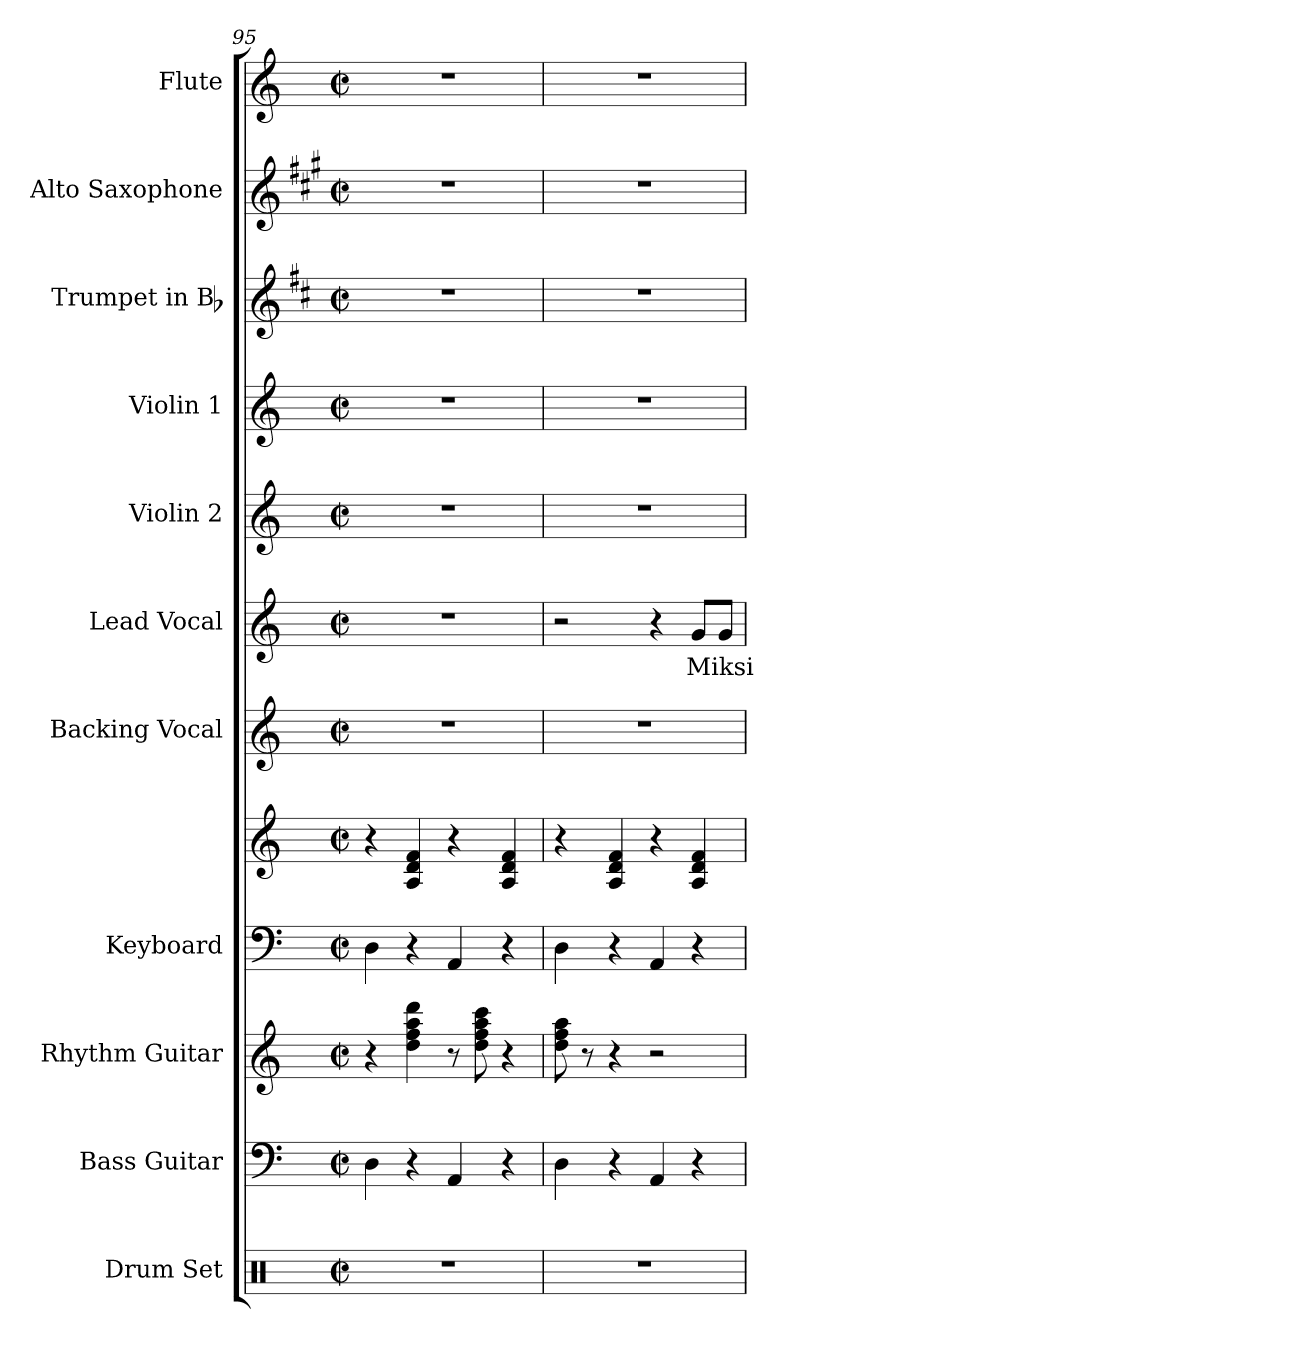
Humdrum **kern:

**kern	**kern	**kern	**kern	**kern	**kern	**kern	**text	**kern	**kern	**kern	**kern	**kern
*part11	*part10	*part9	*part8	*part8	*part7	*part6	*part6	*part5	*part4	*part3	*part2	*part1
*staff12	*staff11	*staff10	*staff9	*staff8	*staff7	*staff6	*staff6	*staff5	*staff4	*staff3	*staff2	*staff1
*I"Drum Set	*I"Bass Guitar	*I"Rhythm Guitar	*I"Keyboard	*	*I"Backing Vocal	*I"Lead Vocal	*	*I"Violin 2	*I"Violin 1	*I"Trumpet in Bb	*I"Alto Saxophone	*I"Flute
*I'Dr.	*I'Bass	*I'Rhy.	*I'Kbd.	*	*	*	*	*I'Vln. 2	*I'Vln. 1	*I'Tpt.	*I'Alto Sax.	*I'Fl.
*clefX	*clefF4	*clefG2	*clefF4	*clefG2	*clefG2	*clefG2	*	*clefG2	*clefG2	*clefG2	*clefG2	*clefG2
*	*ITrd7c12	*ITrd7c12	*	*	*	*	*	*	*	*ITrd1c2	*ITrd5c9	*
*k[]	*k[]	*k[]	*k[]	*k[]	*k[]	*k[]	*	*k[]	*k[]	*k[]	*k[]	*k[]
*C:	*C:	*C:	*C:	*C:	*C:	*C:	*	*C:	*C:	*C:	*C:	*C:
*M2/2	*M2/2	*M2/2	*M2/2	*M2/2	*M2/2	*M2/2	*	*M2/2	*M2/2	*M2/2	*M2/2	*M2/2
*met(c|)	*met(c|)	*met(c|)	*met(c|)	*met(c|)	*met(c|)	*met(c|)	*	*met(c|)	*met(c|)	*met(c|)	*met(c|)	*met(c|)
=95	=95	=95	=95	=95	=95	=95	=95	=95	=95	=95	=95	=95
1r	4DDi\	4r	4Di\	4r	1r	1r	.	1r	1r	1r	1r	1r
.	4r	4di\ 4fi 4ai 4ddi	4r	4Ai/ 4di 4fi	.	.	.	.	.	.	.	.
.	4AAAi/	8r	4AAi/	4r	.	.	.	.	.	.	.	.
.	.	8di\ 8fi 8ai 8cci	.	.	.	.	.	.	.	.	.	.
.	4r	4r	4r	4Ai/ 4di 4fi	.	.	.	.	.	.	.	.
=96	=96	=96	=96	=96	=96	=96	=96	=96	=96	=96	=96	=96
1r	4DDi\	8di\ 8fi 8ai	4Di\	4r	1r	2r	.	1r	1r	1r	1r	1r
.	.	8r	.	.	.	.	.	.	.	.	.	.
.	4r	4r	4r	4Ai/ 4di 4fi	.	.	.	.	.	.	.	.
.	4AAAi/	2r	4AAi/	4r	.	4r	.	.	.	.	.	.
!	!	!	!	!	!	!	!LO:LY:b:color=#000000	!	!	!	!	!
.	4r	.	4r	4Ai/ 4di 4fi	.	8gi/L	Miksi	.	.	.	.	.
.	.	.	.	.	.	8gi/J	.	.	.	.	.	.
=	=	=	=	=	=	=	=	=	=	=	=	=
*-	*-	*-	*-	*-	*-	*-	*-	*-	*-	*-	*-	*-
